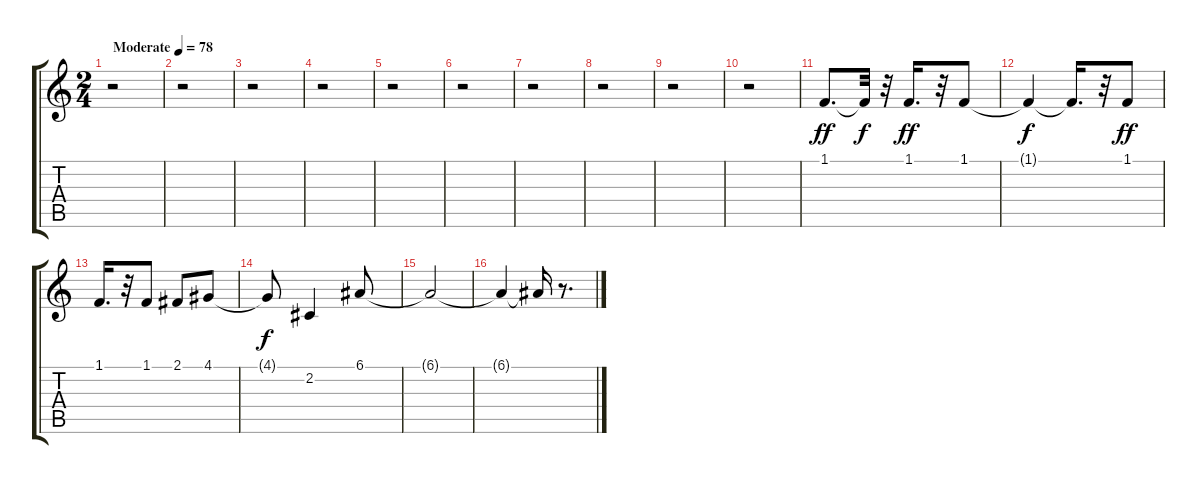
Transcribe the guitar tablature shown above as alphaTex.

\track "" {instrument stringensemble1}
\staff {score tabs}
\tuning (E4 B3 G3 D3 A2 E2) {hide}
\ts (2 4)
\tempo (78 "Moderate")
\clef g2
\ks c
r.2{dy ff instrument stringensemble1} |
r.2 |
r.2 |
r.2 |
r.2 |
r.2 |
r.2 |
r.2 |
r.2 |
r.2 |
1.1.8{d} 1.1{t}.32{dy f} r.32 1.1.16{d dy ff} r.32 1.1.8 |
1.1{t}.4{dy f} 1.1{t}.16{d} r.32 1.1.8{dy ff} |
1.1.16{d} r.32 1.1.8 2.1.8 4.1.8 |
4.1{t}.8{dy f} 2.2.4 6.1.8 |
6.1{t}.2 |
6.1{t}.4 6.1{t}.16 r.8{d}
